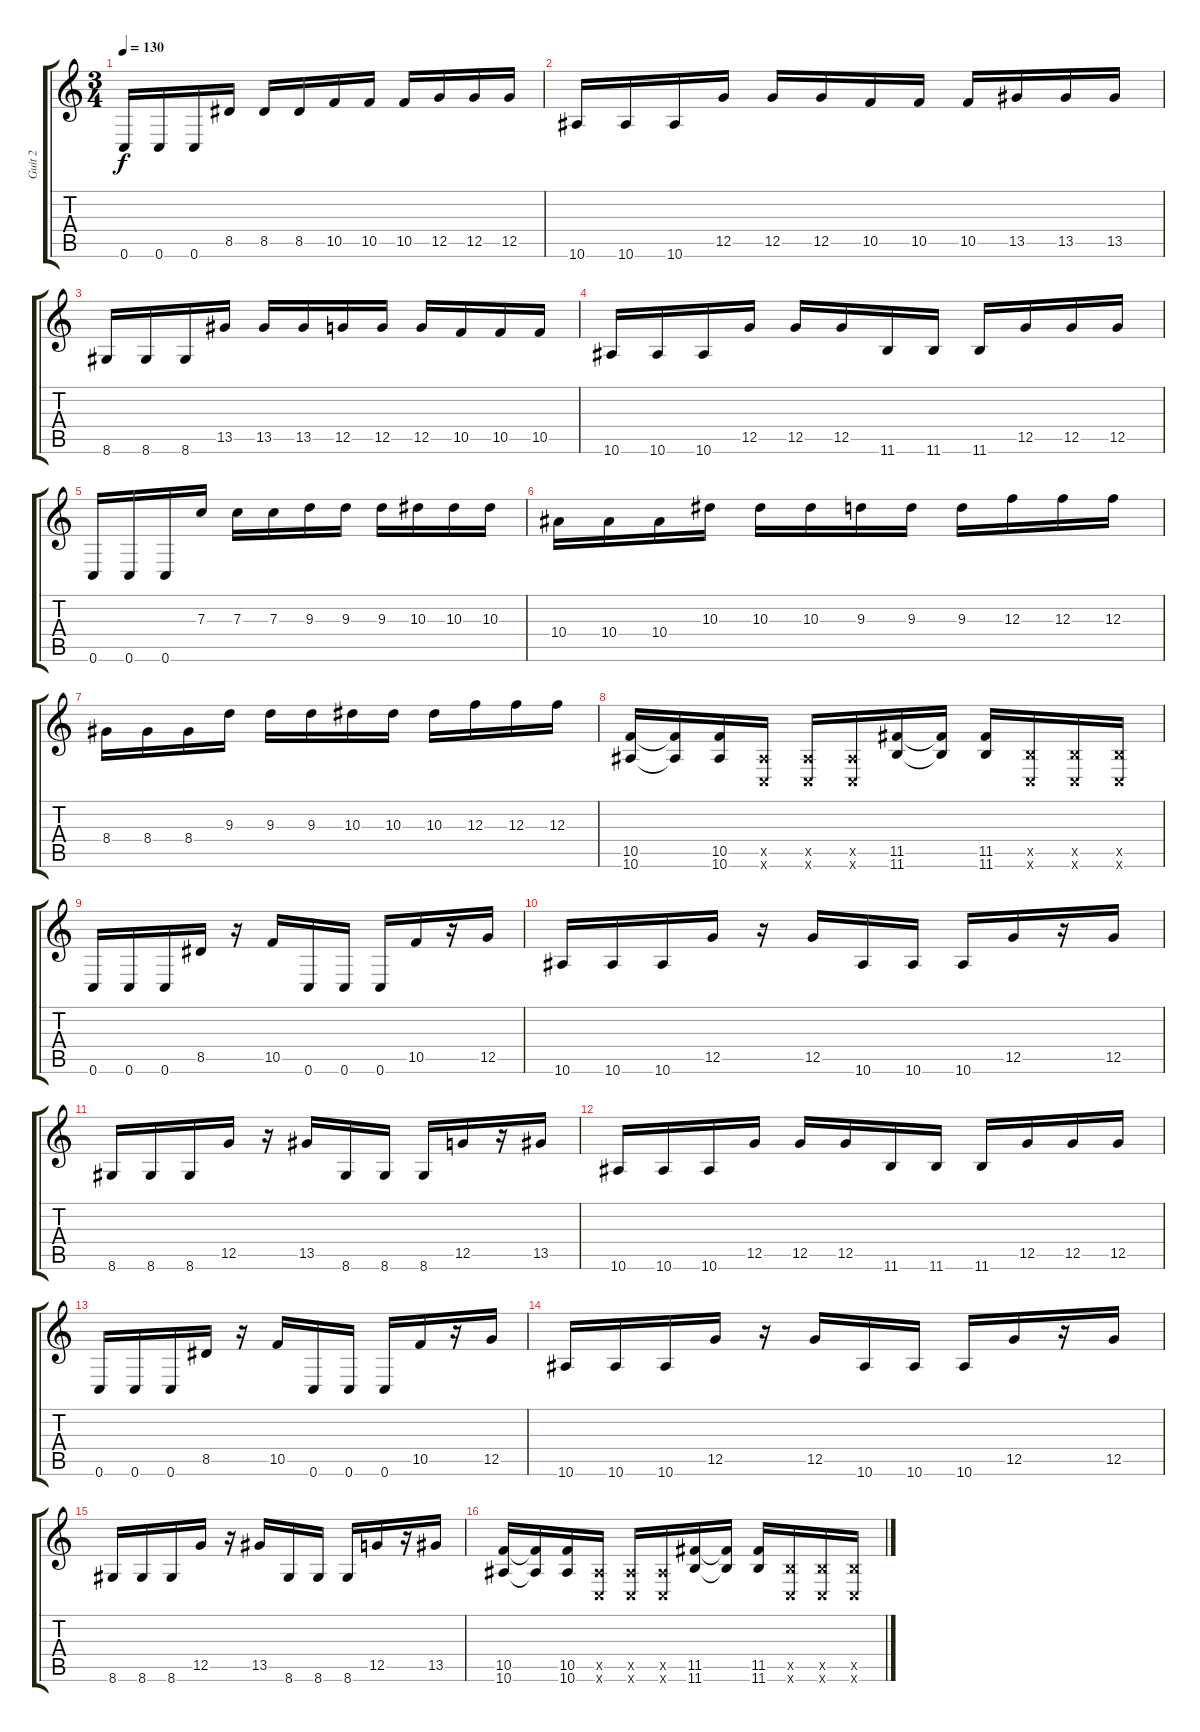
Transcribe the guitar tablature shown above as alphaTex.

\track ("Guit 2" "Guit 2") {instrument distortionguitar}
\staff {score tabs}
\tuning (D4 A3 F3 C3 G2 C2) {hide}
\ts (3 4)
\tempo 130
\clef g2
\ks c
0.6.16{dy f} 0.6.16 0.6.16 8.5.16 8.5.16 8.5.16 10.5.16 10.5.16 10.5.16 12.5.16 12.5.16 12.5.16 |
10.6.16 10.6.16 10.6.16 12.5.16 12.5.16 12.5.16 10.5.16 10.5.16 10.5.16 13.5.16 13.5.16 13.5.16 |
8.6.16 8.6.16 8.6.16 13.5.16 13.5.16 13.5.16 12.5.16 12.5.16 12.5.16 10.5.16 10.5.16 10.5.16 |
10.6.16 10.6.16 10.6.16 12.5.16 12.5.16 12.5.16 11.6.16 11.6.16 11.6.16 12.5.16 12.5.16 12.5.16 |
0.6.16 0.6.16 0.6.16 7.3.16 7.3.16 7.3.16 9.3.16 9.3.16 9.3.16 10.3.16 10.3.16 10.3.16 |
10.4.16 10.4.16 10.4.16 10.3.16 10.3.16 10.3.16 9.3.16 9.3.16 9.3.16 12.3.16 12.3.16 12.3.16 |
8.4.16 8.4.16 8.4.16 9.3.16 9.3.16 9.3.16 10.3.16 10.3.16 10.3.16 12.3.16 12.3.16 12.3.16 |
(10.5 10.6).16 (10.5{t} 10.6{t}).16 (10.5 10.6).16 (3.5{x} 0.6{x}).16 (3.5{x} 0.6{x}).16 (3.5{x} 0.6{x}).16 (11.5 11.6).16 (11.5{t} 11.6{t}).16 (11.5 11.6).16 (4.5{x} 0.6{x}).16 (4.5{x} 0.6{x}).16 (4.5{x} 0.6{x}).16 |
0.6.16 0.6.16 0.6.16 8.5.16 r.16 10.5.16 0.6.16 0.6.16 0.6.16 10.5.16 r.16 12.5.16 |
10.6.16 10.6.16 10.6.16 12.5.16 r.16 12.5.16 10.6.16 10.6.16 10.6.16 12.5.16 r.16 12.5.16 |
8.6.16 8.6.16 8.6.16 12.5.16 r.16 13.5.16 8.6.16 8.6.16 8.6.16 12.5.16 r.16 13.5.16 |
10.6.16 10.6.16 10.6.16 12.5.16 12.5.16 12.5.16 11.6.16 11.6.16 11.6.16 12.5.16 12.5.16 12.5.16 |
0.6.16 0.6.16 0.6.16 8.5.16 r.16 10.5.16 0.6.16 0.6.16 0.6.16 10.5.16 r.16 12.5.16 |
10.6.16 10.6.16 10.6.16 12.5.16 r.16 12.5.16 10.6.16 10.6.16 10.6.16 12.5.16 r.16 12.5.16 |
8.6.16 8.6.16 8.6.16 12.5.16 r.16 13.5.16 8.6.16 8.6.16 8.6.16 12.5.16 r.16 13.5.16 |
(10.5 10.6).16 (10.5{t} 10.6{t}).16 (10.5 10.6).16 (3.5{x} 0.6{x}).16 (3.5{x} 0.6{x}).16 (3.5{x} 0.6{x}).16 (11.5 11.6).16 (11.5{t} 11.6{t}).16 (11.5 11.6).16 (4.5{x} 0.6{x}).16 (4.5{x} 0.6{x}).16 (4.5{x} 0.6{x}).16
